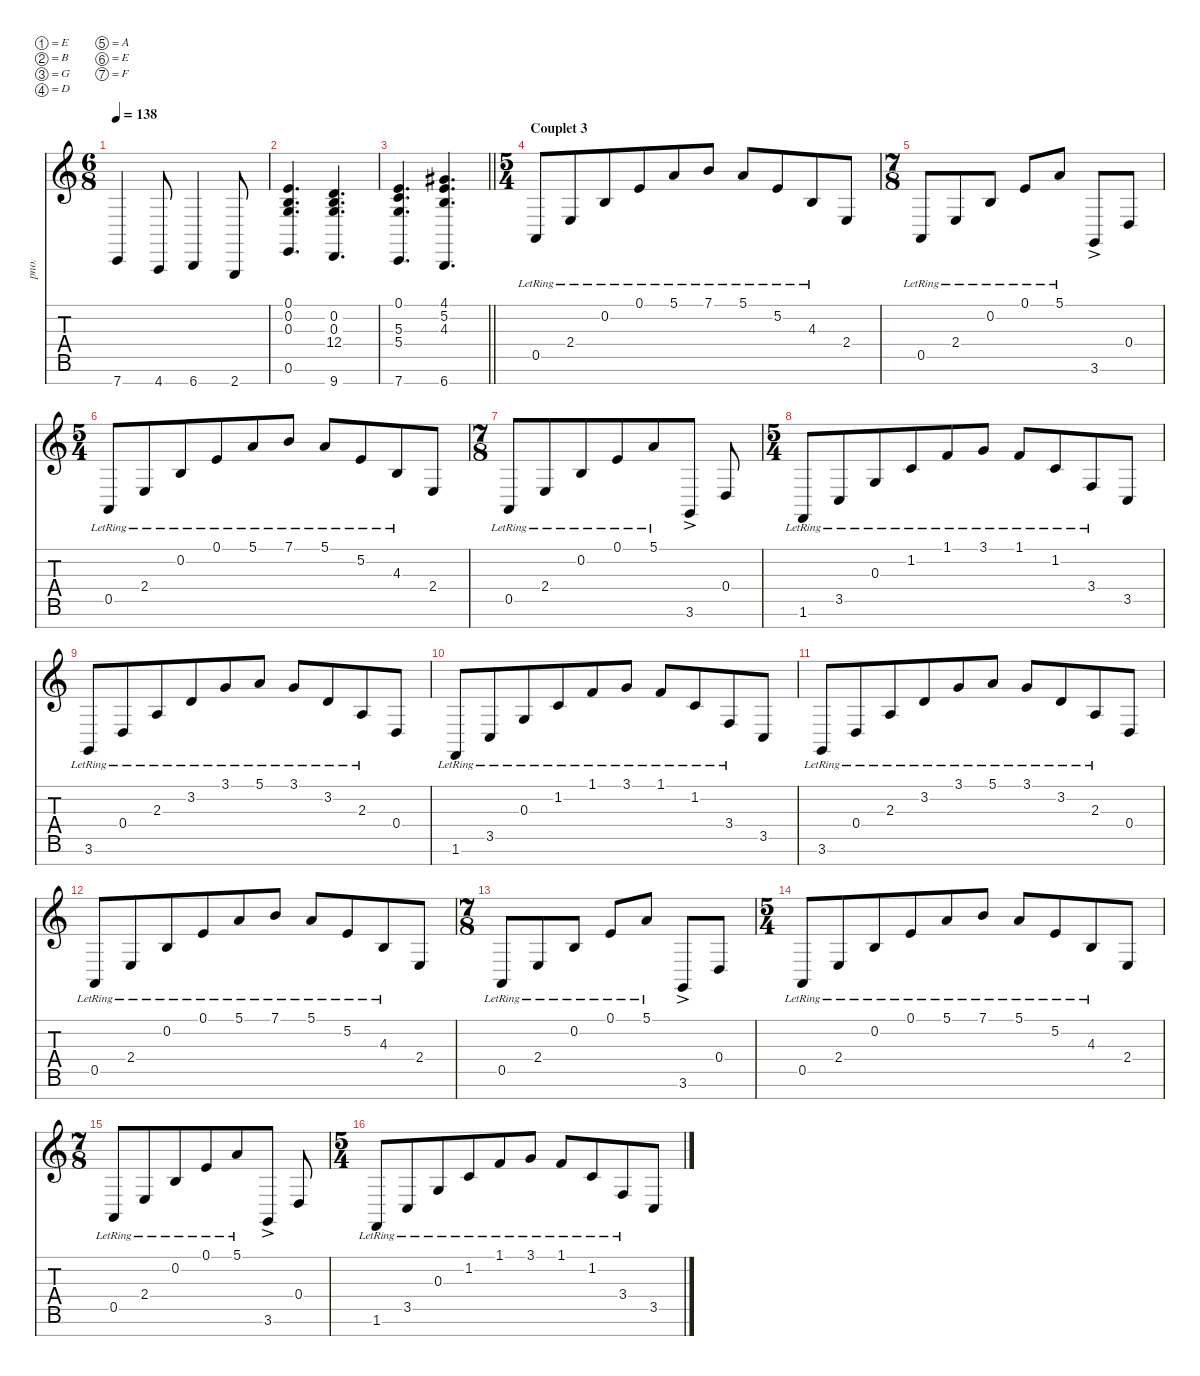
\defaultSystemsLayout 4
\hideDynamics
\bracketExtendMode nobrackets
\track ("Clavier" "pno.") {mute instrument acousticgrandpiano}
\staff {score tabs}
\tuning (E4 B3 G3 D3 A2 E2 F1)
\ts (6 8)
\tempo 138
\clef g2
\ks aminor
7.7.4{dy f beam Up} 4.7.8{beam Up} 6.7.4{beam Up} 2.7.8{beam Up} |
(0.1 0.2 0.3 0.6).4{d beam Up} (0.2 0.3 12.4 9.7).4{d beam Up} |
\barLineRight lightlight
(0.1 5.3 5.4 7.7).4{d beam Up} (4.1{acc #} 5.2 4.3 6.7).4{d beam Up} |
\ts (5 4)
\beaming (8 6 4)
\section ("" "Couplet 3")
0.5{lr}.8{beam Up} 2.4{lr}.8{beam Up} 0.2{lr}.8{beam Up} 0.1{lr}.8{beam Up} 5.1{lr}.8{beam Up} 7.1{lr}.8{beam Up} 5.1{lr}.8{beam Up} 5.2{lr}.8{beam Up} 4.3{lr}.8{beam Up} 2.4.8{beam Up} |
\ts (7 8)
\beaming (8 3 2 2)
0.5{lr}.8{beam Up} 2.4{lr}.8{beam Up} 0.2{lr}.8{beam Up} 0.1{lr}.8{beam Up} 5.1{lr}.8{beam Up} 3.6{ac}.8{beam Up} 0.4.8{beam Up} |
\ts (5 4)
\beaming (8 6 4)
0.5{lr}.8{beam Up} 2.4{lr}.8{beam Up} 0.2{lr}.8{beam Up} 0.1{lr}.8{beam Up} 5.1{lr}.8{beam Up} 7.1{lr}.8{beam Up} 5.1{lr}.8{beam Up} 5.2{lr}.8{beam Up} 4.3{lr}.8{beam Up} 2.4.8{beam Up} |
\ts (7 8)
\beaming (8 6 4)
0.5{lr}.8{beam Up} 2.4{lr}.8{beam Up} 0.2{lr}.8{beam Up} 0.1{lr}.8{beam Up} 5.1{lr}.8{beam Up} 3.6{ac}.8{beam Up} 0.4.8{beam Up} |
\ts (5 4)
\beaming (8 6 4)
1.6{lr}.8{beam Up} 3.5{lr}.8{beam Up} 0.3{lr}.8{beam Up} 1.2{lr}.8{beam Up} 1.1{lr}.8{beam Up} 3.1{lr}.8{beam Up} 1.1{lr}.8{beam Up} 1.2{lr}.8{beam Up} 3.4{lr}.8{beam Up} 3.5.8{beam Up} |
3.6{lr}.8{beam Up} 0.4{lr}.8{beam Up} 2.3{lr}.8{beam Up} 3.2{lr}.8{beam Up} 3.1{lr}.8{beam Up} 5.1{lr}.8{beam Up} 3.1{lr}.8{beam Up} 3.2{lr}.8{beam Up} 2.3{lr}.8{beam Up} 0.4.8{beam Up} |
1.6{lr}.8{beam Up} 3.5{lr}.8{beam Up} 0.3{lr}.8{beam Up} 1.2{lr}.8{beam Up} 1.1{lr}.8{beam Up} 3.1{lr}.8{beam Up} 1.1{lr}.8{beam Up} 1.2{lr}.8{beam Up} 3.4{lr}.8{beam Up} 3.5.8{beam Up} |
3.6{lr}.8{beam Up} 0.4{lr}.8{beam Up} 2.3{lr}.8{beam Up} 3.2{lr}.8{beam Up} 3.1{lr}.8{beam Up} 5.1{lr}.8{beam Up} 3.1{lr}.8{beam Up} 3.2{lr}.8{beam Up} 2.3{lr}.8{beam Up} 0.4.8{beam Up} |
0.5{lr}.8{beam Up} 2.4{lr}.8{beam Up} 0.2{lr}.8{beam Up} 0.1{lr}.8{beam Up} 5.1{lr}.8{beam Up} 7.1{lr}.8{beam Up} 5.1{lr}.8{beam Up} 5.2{lr}.8{beam Up} 4.3{lr}.8{beam Up} 2.4.8{beam Up} |
\ts (7 8)
\beaming (8 3 2 2)
0.5{lr}.8{beam Up} 2.4{lr}.8{beam Up} 0.2{lr}.8{beam Up} 0.1{lr}.8{beam Up} 5.1{lr}.8{beam Up} 3.6{ac}.8{beam Up} 0.4.8{beam Up} |
\ts (5 4)
\beaming (8 6 4)
0.5{lr}.8{beam Up} 2.4{lr}.8{beam Up} 0.2{lr}.8{beam Up} 0.1{lr}.8{beam Up} 5.1{lr}.8{beam Up} 7.1{lr}.8{beam Up} 5.1{lr}.8{beam Up} 5.2{lr}.8{beam Up} 4.3{lr}.8{beam Up} 2.4.8{beam Up} |
\ts (7 8)
\beaming (8 6 4)
0.5{lr}.8{beam Up} 2.4{lr}.8{beam Up} 0.2{lr}.8{beam Up} 0.1{lr}.8{beam Up} 5.1{lr}.8{beam Up} 3.6{ac}.8{beam Up} 0.4.8{beam Up} |
\ts (5 4)
\beaming (8 6 4)
1.6{lr}.8{beam Up} 3.5{lr}.8{beam Up} 0.3{lr}.8{beam Up} 1.2{lr}.8{beam Up} 1.1{lr}.8{beam Up} 3.1{lr}.8{beam Up} 1.1{lr}.8{beam Up} 1.2{lr}.8{beam Up} 3.4{lr}.8{beam Up} 3.5.8{beam Up}
